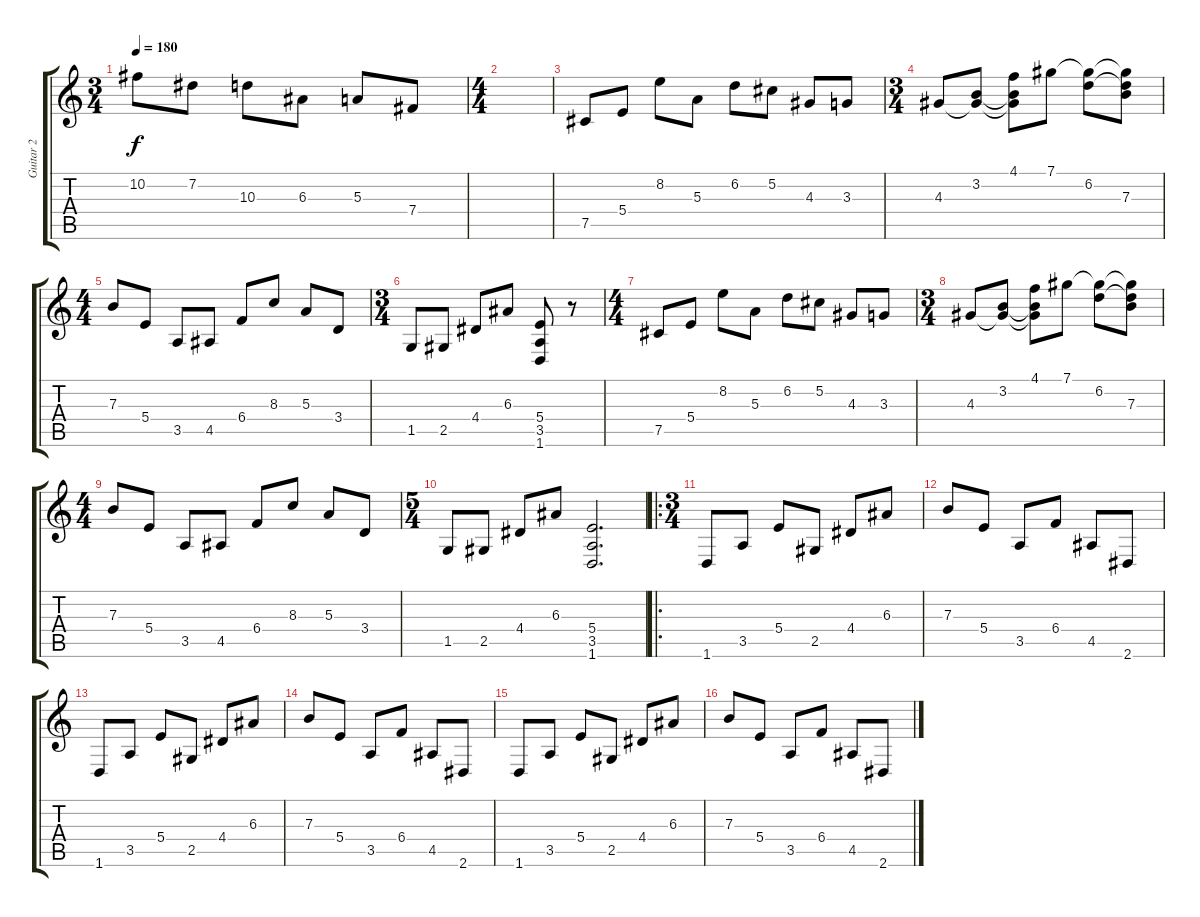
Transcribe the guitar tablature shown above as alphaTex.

\track ("Guitar 2" "Guitar 2") {instrument distortionguitar}
\staff {score tabs}
\tuning (Db4 Ab3 E3 B2 Gb2 Db2) {hide}
\ts (3 4)
\tempo 180
\clef g2
\ks c
10.2.8{dy f} 7.2.8 10.3.8 6.3.8 5.3.8 7.4.8 |
\ts (4 4)
|
7.5.8{instrument electricguitarjazz} 5.4.8 8.2.8 5.3.8 6.2.8 5.2.8 4.3.8 3.3.8 |
\ts (3 4)
4.3.8 (3.2 4.3{t}).8 (4.1 3.2{t} 4.3{t}).8 7.1.8 (7.1{t} 6.2).8 (7.1{t} 6.2{t} 7.3).8 |
\ts (4 4)
7.3.8 5.4.8 3.5.8 4.5.8 6.4.8 8.3.8 5.3.8 3.4.8 |
\ts (3 4)
1.5.8 2.5.8 4.4.8 6.3.8 (5.4 3.5 1.6).8 r.8 |
\ts (4 4)
7.5.8 5.4.8 8.2.8 5.3.8 6.2.8 5.2.8 4.3.8 3.3.8 |
\ts (3 4)
4.3.8 (3.2 4.3{t}).8 (4.1 3.2{t} 4.3{t}).8 7.1.8 (7.1{t} 6.2).8 (7.1{t} 6.2{t} 7.3).8 |
\ts (4 4)
7.3.8 5.4.8 3.5.8 4.5.8 6.4.8 8.3.8 5.3.8 3.4.8 |
\ts (5 4)
1.5.8 2.5.8 4.4.8 6.3.8 (5.4 3.5 1.6).2{d instrument distortionguitar} |
\ro
\ts (3 4)
1.6.8 3.5.8 5.4.8 2.5.8 4.4.8 6.3.8 |
7.3.8 5.4.8 3.5.8 6.4.8 4.5.8 2.6.8 |
1.6.8 3.5.8 5.4.8 2.5.8 4.4.8 6.3.8 |
7.3.8 5.4.8 3.5.8 6.4.8 4.5.8 2.6.8 |
1.6.8 3.5.8 5.4.8 2.5.8 4.4.8 6.3.8 |
7.3.8 5.4.8 3.5.8 6.4.8 4.5.8 2.6.8
